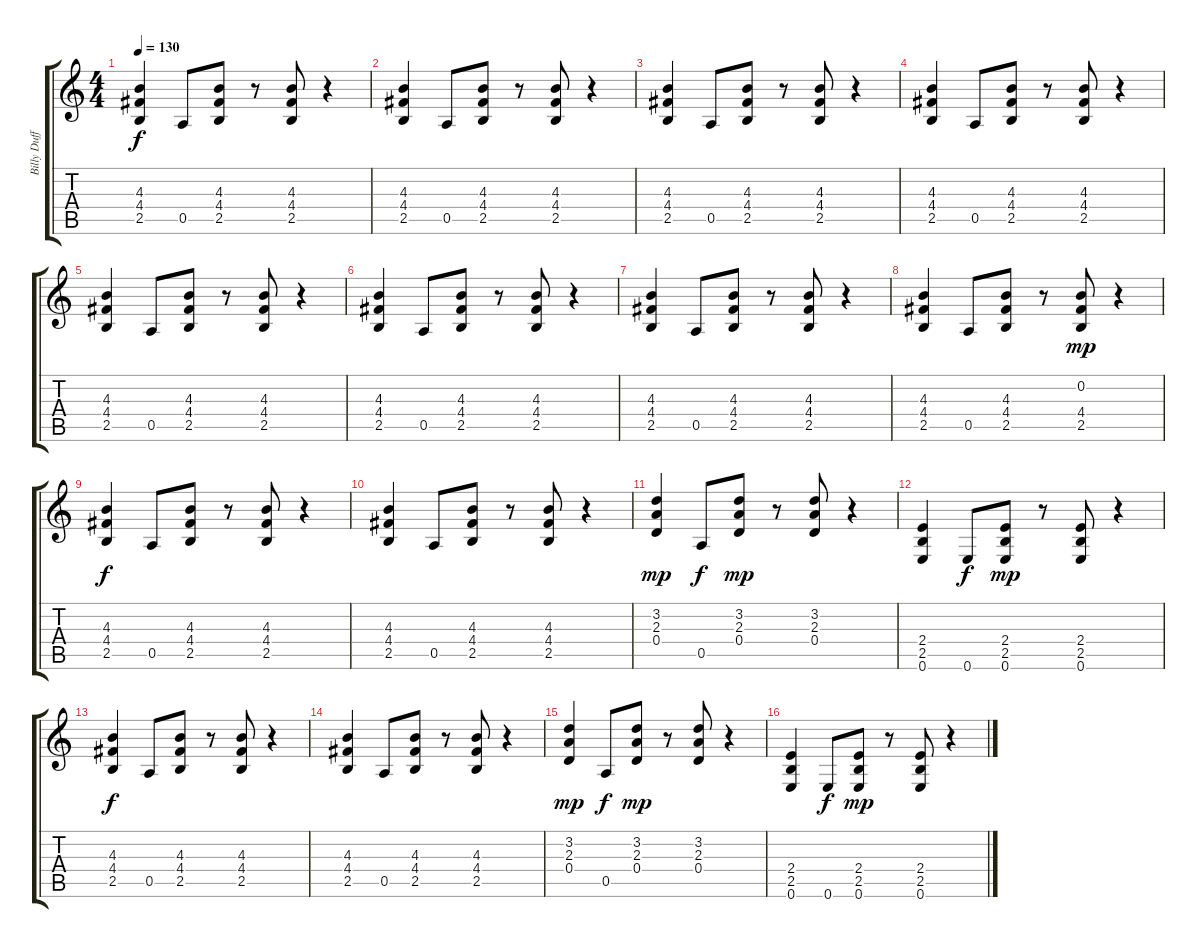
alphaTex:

\track ("Billy Duffy" "Billy Duff") {instrument overdrivenguitar}
\staff {score tabs}
\tuning (E4 B3 G3 D3 A2 E2) {hide}
\ts (4 4)
\tempo 130
\clef g2
\ks c
(4.3 4.4 2.5).4{dy f instrument overdrivenguitar} 0.5.8 (4.3 4.4 2.5).8 r.8 (4.3 4.4 2.5).8 r.4 |
(4.3 4.4 2.5).4 0.5.8 (4.3 4.4 2.5).8 r.8 (4.3 4.4 2.5).8 r.4 |
(4.3 4.4 2.5).4 0.5.8 (4.3 4.4 2.5).8 r.8 (4.3 4.4 2.5).8 r.4 |
(4.3 4.4 2.5).4 0.5.8 (4.3 4.4 2.5).8 r.8 (4.3 4.4 2.5).8 r.4 |
(4.3 4.4 2.5).4 0.5.8 (4.3 4.4 2.5).8 r.8 (4.3 4.4 2.5).8 r.4 |
(4.3 4.4 2.5).4 0.5.8 (4.3 4.4 2.5).8 r.8 (4.3 4.4 2.5).8 r.4 |
(4.3 4.4 2.5).4 0.5.8 (4.3 4.4 2.5).8 r.8 (4.3 4.4 2.5).8 r.4 |
(4.3 4.4 2.5).4 0.5.8 (4.3 4.4 2.5).8 r.8 (0.2 4.4 2.5).8{dy mp} r.4 |
(4.3 4.4 2.5).4{dy f} 0.5.8 (4.3 4.4 2.5).8 r.8 (4.3 4.4 2.5).8 r.4 |
(4.3 4.4 2.5).4 0.5.8 (4.3 4.4 2.5).8 r.8 (4.3 4.4 2.5).8 r.4 |
(3.2 2.3 0.4).4{dy mp} 0.5.8{dy f} (3.2 2.3 0.4).8{dy mp} r.8 (3.2 2.3 0.4).8 r.4 |
(2.4 2.5 0.6).4 0.6.8{dy f} (2.4 2.5 0.6).8{dy mp} r.8 (2.4 2.5 0.6).8 r.4 |
(4.3 4.4 2.5).4{dy f} 0.5.8 (4.3 4.4 2.5).8 r.8 (4.3 4.4 2.5).8 r.4 |
(4.3 4.4 2.5).4 0.5.8 (4.3 4.4 2.5).8 r.8 (4.3 4.4 2.5).8 r.4 |
(3.2 2.3 0.4).4{dy mp} 0.5.8{dy f} (3.2 2.3 0.4).8{dy mp} r.8 (3.2 2.3 0.4).8 r.4 |
(2.4 2.5 0.6).4 0.6.8{dy f} (2.4 2.5 0.6).8{dy mp} r.8 (2.4 2.5 0.6).8 r.4
